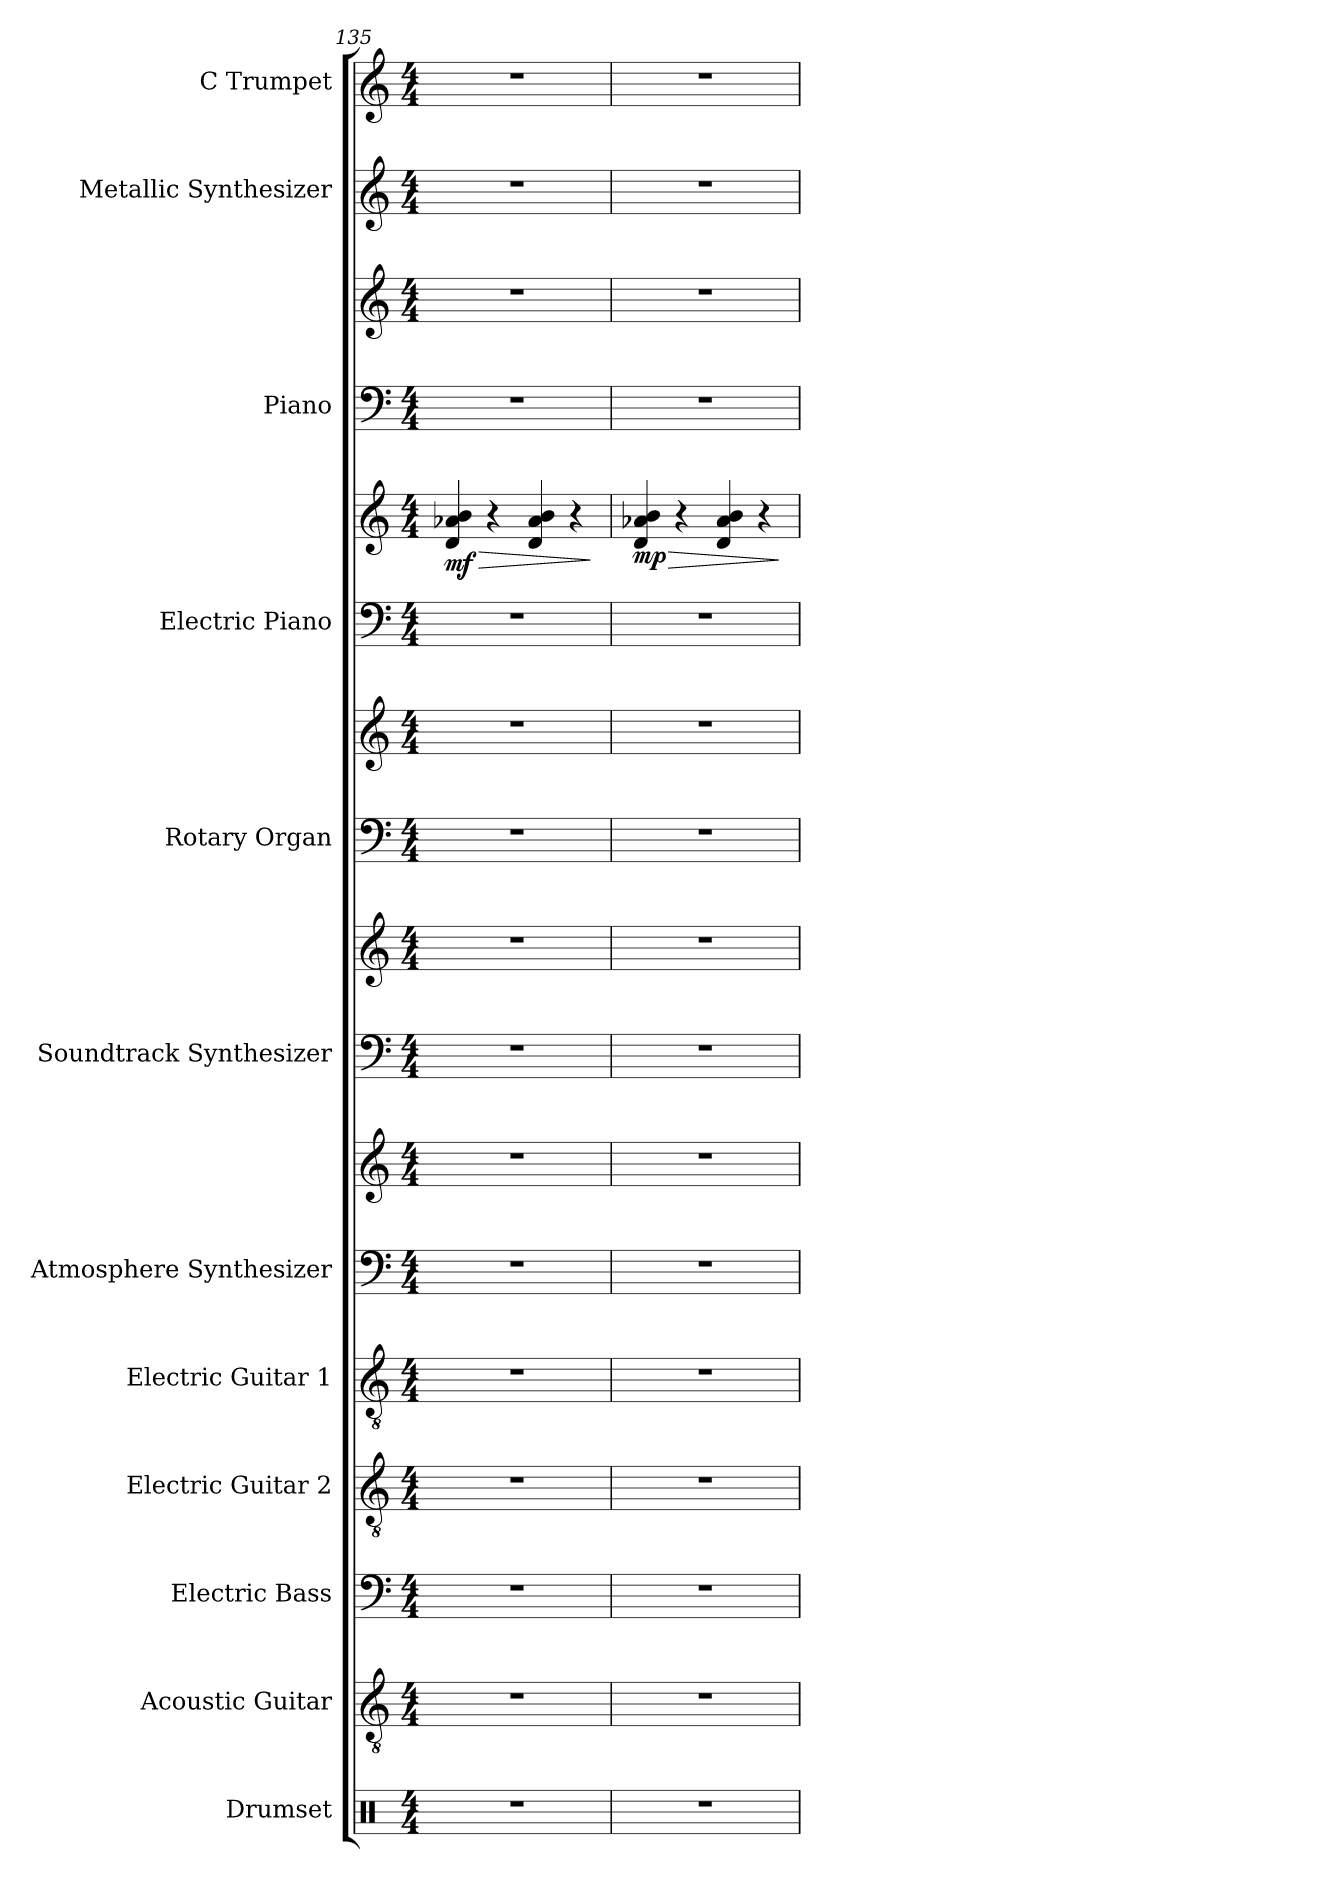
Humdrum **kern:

**kern	**kern	**kern	**kern	**kern	**kern	**kern	**kern	**kern	**kern	**kern	**kern	**kern	**dynam	**kern	**kern	**kern	**kern
*part12	*part11	*part10	*part9	*part8	*part7	*part7	*part6	*part6	*part5	*part5	*part4	*part4	*part4	*part3	*part3	*part2	*part1
*staff17	*staff16	*staff15	*staff14	*staff13	*staff12	*staff11	*staff10	*staff9	*staff8	*staff7	*staff6	*staff5	*staff5/6	*staff4	*staff3	*staff2	*staff1
*I"Drumset	*I"Acoustic Guitar	*I"Electric Bass	*I"Electric Guitar 2	*I"Electric Guitar 1	*I"Atmosphere Synthesizer	*	*I"Soundtrack Synthesizer	*	*I"Rotary Organ	*	*I"Electric Piano	*	*	*I"Piano	*	*I"Metallic Synthesizer	*I"C Trumpet
*I'Drs.	*I'Guit.	*I'El. B.	*I'El. Guit. 2	*I'El. Guit. 1	*I'Synth.	*	*I'Synth.	*	*I'Rot. Org.	*	*I'El. Pno.	*	*	*I'Pno.	*	*I'Synth.	*I'C Tpt.
*clefX	*clefGv2	*clefF4	*clefGv2	*clefGv2	*clefF4	*clefG2	*clefF4	*clefG2	*clefF4	*clefG2	*clefF4	*clefG2	*	*clefF4	*clefG2	*clefG2	*clefG2
*	*	*ITrd7c12	*	*	*	*	*	*	*	*	*	*	*	*	*	*	*
*k[]	*k[]	*k[]	*k[]	*k[]	*k[]	*k[]	*k[]	*k[]	*k[]	*k[]	*k[]	*k[]	*	*k[]	*k[]	*k[]	*k[]
*M4/4	*M4/4	*M4/4	*M4/4	*M4/4	*M4/4	*M4/4	*M4/4	*M4/4	*M4/4	*M4/4	*M4/4	*M4/4	*	*M4/4	*M4/4	*M4/4	*M4/4
=135	=135	=135	=135	=135	=135	=135	=135	=135	=135	=135	=135	=135	=135	=135	=135	=135	=135
!	!	!	!	!	!	!	!	!	!	!	!	!	!LO:HP:b	!	!	!	!
!	!	!	!	!	!	!	!	!	!	!	!	!	!LO:DY:n=1:b	!	!	!	!
1r	1r	1r	1r	1r	1r	1r	1r	1r	1r	1r	1r	4d/ 4a-X/ 4b/	> mf	1r	1r	1r	1r
.	.	.	.	.	.	.	.	.	.	.	.	4r	.	.	.	.	.
.	.	.	.	.	.	.	.	.	.	.	.	4d/ 4a-/ 4b/	.	.	.	.	.
.	.	.	.	.	.	.	.	.	.	.	.	4r	.	.	.	.	.
.	.	.	.	.	.	.	.	.	.	.	.	.	]	.	.	.	.
=136	=136	=136	=136	=136	=136	=136	=136	=136	=136	=136	=136	=136	=136	=136	=136	=136	=136
!	!	!	!	!	!	!	!	!	!	!	!	!	!LO:HP:b	!	!	!	!
!	!	!	!	!	!	!	!	!	!	!	!	!	!LO:DY:n=1:b	!	!	!	!
1r	1r	1r	1r	1r	1r	1r	1r	1r	1r	1r	1r	4d/ 4a-X/ 4b/	> mp	1r	1r	1r	1r
.	.	.	.	.	.	.	.	.	.	.	.	4r	.	.	.	.	.
.	.	.	.	.	.	.	.	.	.	.	.	4d/ 4a-/ 4b/	.	.	.	.	.
.	.	.	.	.	.	.	.	.	.	.	.	4r	.	.	.	.	.
.	.	.	.	.	.	.	.	.	.	.	.	.	]	.	.	.	.
=	=	=	=	=	=	=	=	=	=	=	=	=	=	=	=	=	=
*-	*-	*-	*-	*-	*-	*-	*-	*-	*-	*-	*-	*-	*-	*-	*-	*-	*-
